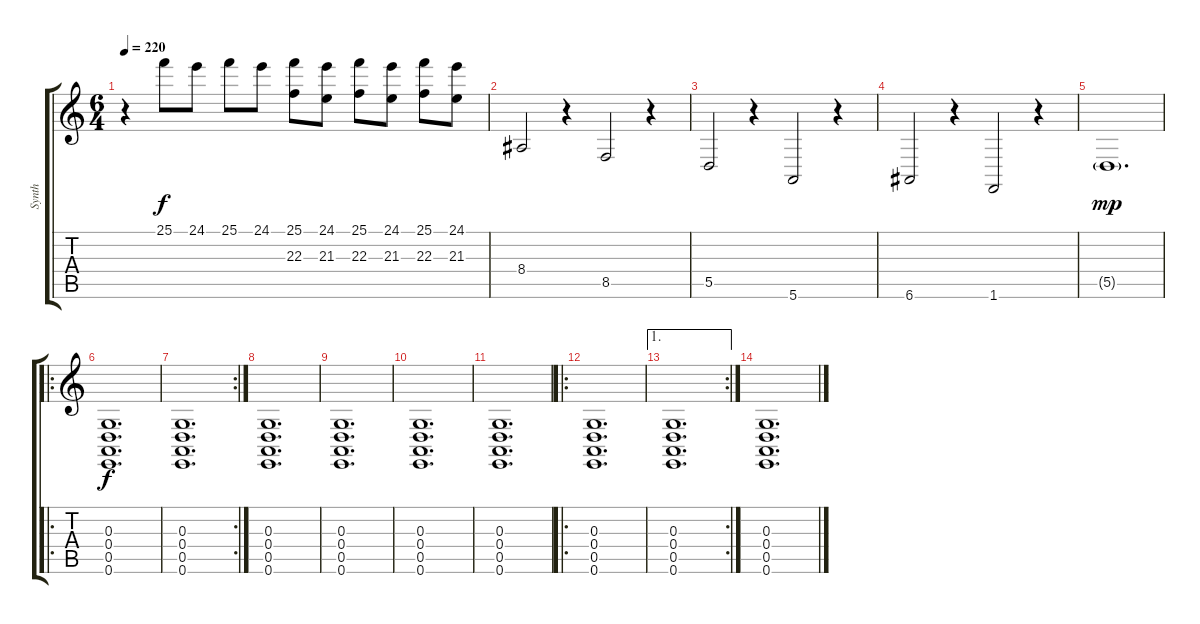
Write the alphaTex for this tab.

\track ("Synth" "Synth") {instrument marimba}
\staff {score tabs}
\tuning (E4 B3 G3 D3 A2 E2) {hide}
\ts (6 4)
\tempo 220
\clef g2
\ks c
r.4{dy f balance 8 instrument stringensemble1} 25.1.8 24.1.8 25.1.8 24.1.8 (25.1 22.3).8 (24.1 21.3).8 (25.1 22.3).8 (24.1 21.3).8 (25.1 22.3).8 (24.1 21.3).8 |
8.4.2{volume 11 balance 8 instrument cello} r.4 8.5.2 r.4 |
5.5.2 r.4 5.6.2 r.4 |
6.6.2 r.4 1.6.2 r.4 |
5.5{g}.1{d dy mp} |
\ro
(0.3 0.4 0.5 0.6).1{d dy f volume 11 balance 8 instrument taikodrum} |
\rc 2
(0.3 0.4 0.5 0.6).1{d} |
(0.3 0.4 0.5 0.6).1{d} |
(0.3 0.4 0.5 0.6).1{d} |
(0.3 0.4 0.5 0.6).1{d} |
(0.3 0.4 0.5 0.6).1{d} |
\ro
(0.3 0.4 0.5 0.6).1{d} |
\ae 1
\rc 2
(0.3 0.4 0.5 0.6).1{d} |
(0.3 0.4 0.5 0.6).1{d}
